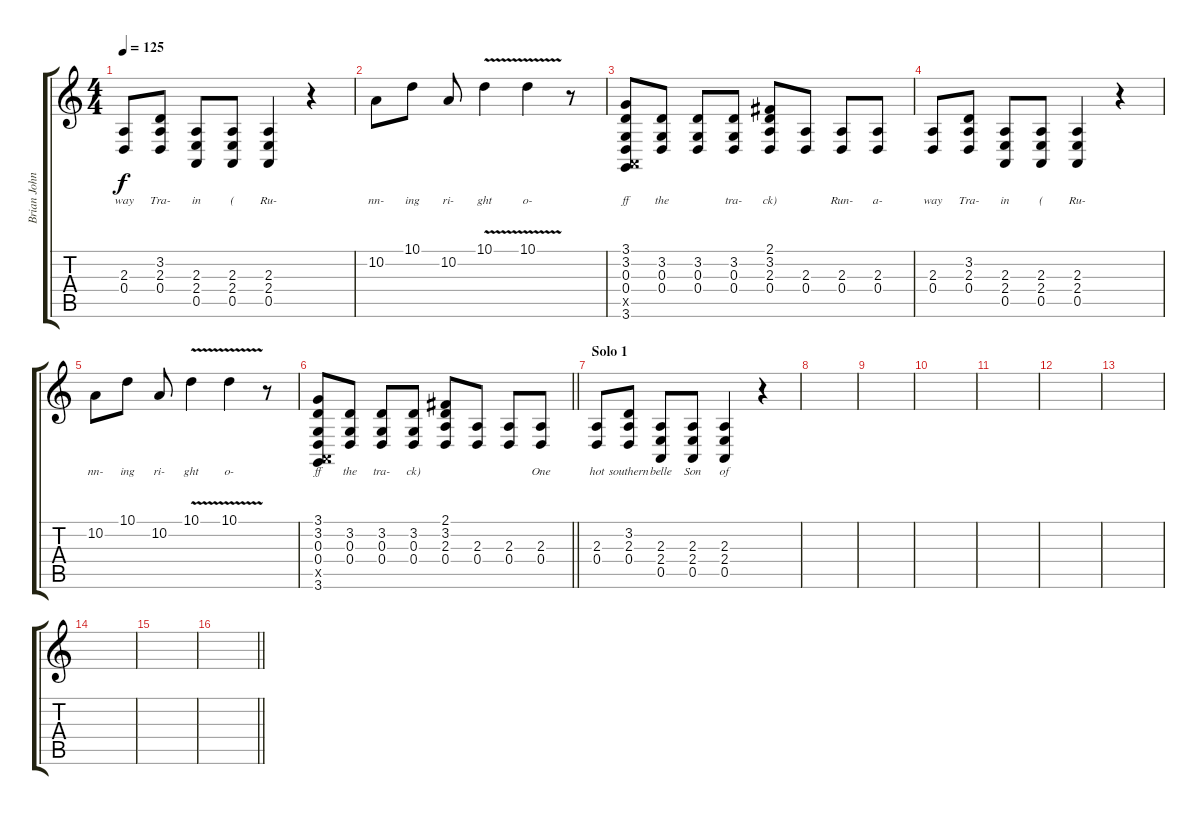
\track ("Brian Johnson" "Brian John") {instrument lead6voice}
\staff {score tabs}
\tuning (E4 B3 G3 D3 A2 E2) {hide}
\ts (4 4)
\tempo 125
\clef g2
\ks c
(2.3 0.4).8{lyrics (0 "way") lyrics (1 "") lyrics (2 "") lyrics (3 "") lyrics (4 "") dy f} (3.2 2.3 0.4).8{lyrics (0 "Tra-") lyrics (1 "") lyrics (2 "") lyrics (3 "") lyrics (4 "")} (2.3 2.4 0.5).8{lyrics (0 "in") lyrics (1 "") lyrics (2 "") lyrics (3 "") lyrics (4 "")} (2.3 2.4 0.5).8{lyrics (0 "(") lyrics (1 "") lyrics (2 "") lyrics (3 "") lyrics (4 "")} (2.3 2.4 0.5).4{lyrics (0 "Ru-") lyrics (1 "") lyrics (2 "") lyrics (3 "") lyrics (4 "")} r.4 |
10.2.8{lyrics (0 "nn-") lyrics (1 "") lyrics (2 "") lyrics (3 "") lyrics (4 "")} 10.1.8{lyrics (0 "ing") lyrics (1 "") lyrics (2 "") lyrics (3 "") lyrics (4 "")} 10.2.8{lyrics (0 "ri-") lyrics (1 "") lyrics (2 "") lyrics (3 "") lyrics (4 "")} 10.1{v}.4{lyrics (0 "ght") lyrics (1 "") lyrics (2 "") lyrics (3 "") lyrics (4 "")} 10.1{v}.4{lyrics (0 "o-") lyrics (1 "") lyrics (2 "") lyrics (3 "") lyrics (4 "")} r.8 |
(3.1 3.2 0.3 0.4 0.5{x} 3.6).8{lyrics (0 "ff") lyrics (1 "") lyrics (2 "") lyrics (3 "") lyrics (4 "")} (3.2 0.3 0.4).8{lyrics (0 "the") lyrics (1 "") lyrics (2 "") lyrics (3 "") lyrics (4 "")} (3.2 0.3 0.4).8{lyrics (0 "") lyrics (1 "") lyrics (2 "") lyrics (3 "") lyrics (4 "")} (3.2 0.3 0.4).8{lyrics (0 "tra-") lyrics (1 "") lyrics (2 "") lyrics (3 "") lyrics (4 "")} (2.1 3.2 2.3 0.4).8{lyrics (0 "ck)") lyrics (1 "") lyrics (2 "") lyrics (3 "") lyrics (4 "")} (2.3 0.4).8{lyrics (0 "") lyrics (1 "") lyrics (2 "") lyrics (3 "") lyrics (4 "")} (2.3 0.4).8{lyrics (0 "Run-") lyrics (1 "") lyrics (2 "") lyrics (3 "") lyrics (4 "")} (2.3 0.4).8{lyrics (0 "a-") lyrics (1 "") lyrics (2 "") lyrics (3 "") lyrics (4 "")} |
(2.3 0.4).8{lyrics (0 "way") lyrics (1 "") lyrics (2 "") lyrics (3 "") lyrics (4 "")} (3.2 2.3 0.4).8{lyrics (0 "Tra-") lyrics (1 "") lyrics (2 "") lyrics (3 "") lyrics (4 "")} (2.3 2.4 0.5).8{lyrics (0 "in") lyrics (1 "") lyrics (2 "") lyrics (3 "") lyrics (4 "")} (2.3 2.4 0.5).8{lyrics (0 "(") lyrics (1 "") lyrics (2 "") lyrics (3 "") lyrics (4 "")} (2.3 2.4 0.5).4{lyrics (0 "Ru-") lyrics (1 "") lyrics (2 "") lyrics (3 "") lyrics (4 "")} r.4 |
10.2.8{lyrics (0 "nn-") lyrics (1 "") lyrics (2 "") lyrics (3 "") lyrics (4 "")} 10.1.8{lyrics (0 "ing") lyrics (1 "") lyrics (2 "") lyrics (3 "") lyrics (4 "")} 10.2.8{lyrics (0 "ri-") lyrics (1 "") lyrics (2 "") lyrics (3 "") lyrics (4 "")} 10.1{v}.4{lyrics (0 "ght") lyrics (1 "") lyrics (2 "") lyrics (3 "") lyrics (4 "")} 10.1{v}.4{lyrics (0 "o-") lyrics (1 "") lyrics (2 "") lyrics (3 "") lyrics (4 "")} r.8 |
\barLineRight lightlight
(3.1 3.2 0.3 0.4 0.5{x} 3.6).8{lyrics (0 "ff") lyrics (1 "") lyrics (2 "") lyrics (3 "") lyrics (4 "")} (3.2 0.3 0.4).8{lyrics (0 "the") lyrics (1 "") lyrics (2 "") lyrics (3 "") lyrics (4 "")} (3.2 0.3 0.4).8{lyrics (0 "tra-") lyrics (1 "") lyrics (2 "") lyrics (3 "") lyrics (4 "")} (3.2 0.3 0.4).8{lyrics (0 "ck)") lyrics (1 "") lyrics (2 "") lyrics (3 "") lyrics (4 "")} (2.1 3.2 2.3 0.4).8{lyrics (0 "") lyrics (1 "") lyrics (2 "") lyrics (3 "") lyrics (4 "")} (2.3 0.4).8{lyrics (0 "") lyrics (1 "") lyrics (2 "") lyrics (3 "") lyrics (4 "")} (2.3 0.4).8{lyrics (0 "") lyrics (1 "") lyrics (2 "") lyrics (3 "") lyrics (4 "")} (2.3 0.4).8{lyrics (0 "One") lyrics (1 "") lyrics (2 "") lyrics (3 "") lyrics (4 "")} |
\section ("" "Solo 1")
(2.3 0.4).8{lyrics (0 "hot") lyrics (1 "") lyrics (2 "") lyrics (3 "") lyrics (4 "")} (3.2 2.3 0.4).8{lyrics (0 "southern") lyrics (1 "") lyrics (2 "") lyrics (3 "") lyrics (4 "")} (2.3 2.4 0.5).8{lyrics (0 "belle") lyrics (1 "") lyrics (2 "") lyrics (3 "") lyrics (4 "")} (2.3 2.4 0.5).8{lyrics (0 "Son") lyrics (1 "") lyrics (2 "") lyrics (3 "") lyrics (4 "")} (2.3 2.4 0.5).4{lyrics (0 "of") lyrics (1 "") lyrics (2 "") lyrics (3 "") lyrics (4 "")} r.4 |
|
|
|
|
|
|
|
|
\barLineRight lightlight
